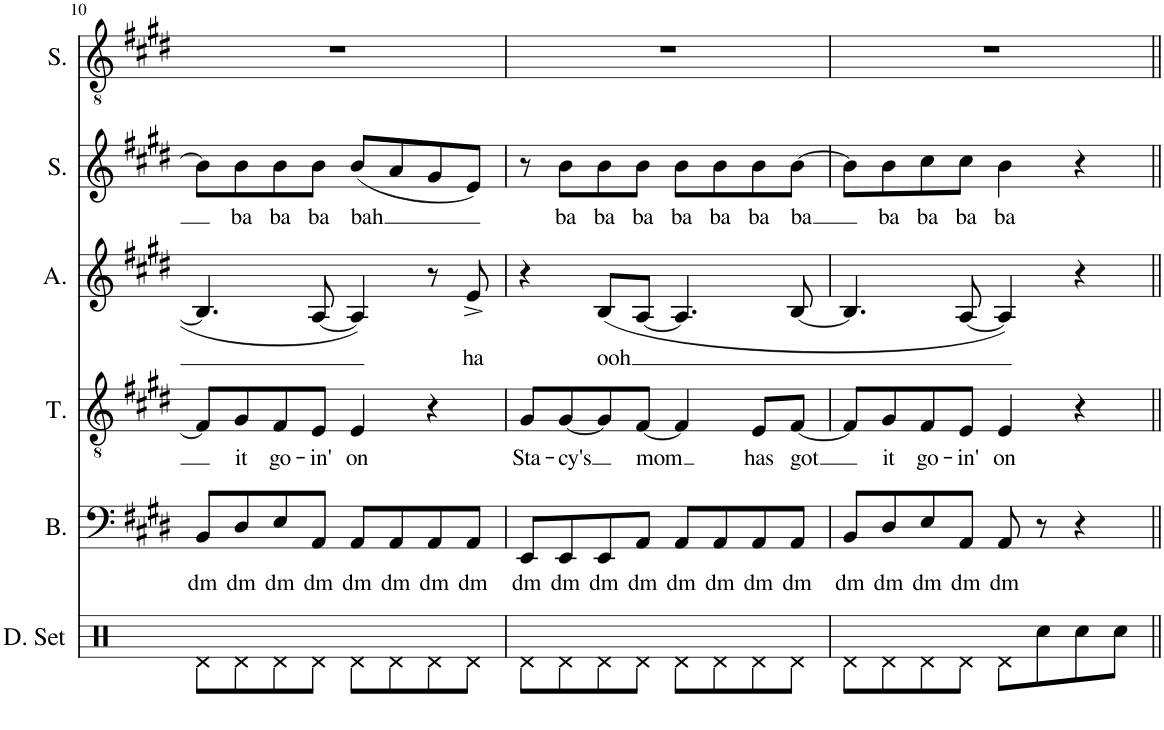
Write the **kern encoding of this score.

**kern	**kern	**text	**kern	**text	**kern	**text	**kern	**text	**kern
*part6	*part5	*part5	*part4	*part4	*part3	*part3	*part2	*part2	*part1
*staff6	*staff5	*staff5	*staff4	*staff4	*staff3	*staff3	*staff2	*staff2	*staff1
*I"Drumset	*I"Bass	*	*I"Tenor	*	*I"Alto	*	*I"Soprano	*	*I"Solo
*I'D. Set	*I'B.	*	*I'T.	*	*I'A.	*	*I'S.	*	*I'S.
!!LO:PB:g=z
*clefX	*clefF4	*	*clefGv2	*	*clefG2	*	*clefG2	*	*clefGv2
*k[]	*k[f#c#g#d#]	*	*k[f#c#g#d#]	*	*k[f#c#g#d#]	*	*k[f#c#g#d#]	*	*k[f#c#g#d#]
*M4/4	*M4/4	*	*M4/4	*	*M4/4	*	*M4/4	*	*M4/4
=10	=10	=10	=10	=10	=10	=10	=10	=10	=10
!	!	!LO:LY:b	!	!	!	!	!	!	!
8Rd\L	8BB/L	dm	8F#/L]	.	4.B/]	.	8b\L]	.	1r
!	!	!LO:LY:b	!	!LO:LY:b	!	!	!	!LO:LY:b	!
8Rd\	8D#/	dm	8G#/	it	.	.	8b\	ba	.
!	!	!LO:LY:b	!	!LO:LY:b	!	!	!	!LO:LY:b	!
8Rd\	8E/	dm	8F#/	go-	.	.	8b\	ba	.
!	!	!LO:LY:b	!	!LO:LY:b	!	!	!	!LO:LY:b	!
8Rd\J	8AA/J	dm	8E/J	-in'	[8A/	.	8b\J	ba	.
!	!	!LO:LY:b	!	!LO:LY:b	!	!	!	!LO:LY:b	!
8Rd\L	8AA/L	dm	4E/	on	4A/]	.	(8b/L	bah	.
!	!	!LO:LY:b	!	!	!	!	!	!	!
8Rd\	8AA/	dm	.	.	.	.	8a/	.	.
!	!	!LO:LY:b	!	!	!	!	!	!	!
8Rd\	8AA/	dm	4r	.	8r	.	8g#/	.	.
!	!	!LO:LY:b	!	!	!	!LO:LY:b	!	!	!
8Rd\J	8AA/J	dm	.	.	8e^/	ha	8e/J)	.	.
=11	=11	=11	=11	=11	=11	=11	=11	=11	=11
!	!	!LO:LY:b	!	!LO:LY:b	!	!	!	!	!
8Rd\L	8EE/L	dm	8G#/L	Sta-	4r	.	8r	.	1r
!	!	!LO:LY:b	!	!LO:LY:b	!	!	!	!LO:LY:b	!
8Rd\	8EE/	dm	[8G#/	-cy's	.	.	8b\L	ba	.
!	!	!LO:LY:b	!	!	!	!LO:LY:b	!	!LO:LY:b	!
8Rd\	8EE/	dm	8G#/]	.	(8B/L	ooh	8b\	ba	.
!	!	!LO:LY:b	!	!LO:LY:b	!	!	!	!LO:LY:b	!
8Rd\J	8AA/J	dm	[8F#/J	mom	[8A/J	.	8b\J	ba	.
!	!	!LO:LY:b	!	!	!	!	!	!LO:LY:b	!
8Rd\L	8AA/L	dm	4F#/]	.	4.A/]	.	8b\L	ba	.
!	!	!LO:LY:b	!	!	!	!	!	!LO:LY:b	!
8Rd\	8AA/	dm	.	.	.	.	8b\	ba	.
!	!	!LO:LY:b	!	!LO:LY:b	!	!	!	!LO:LY:b	!
8Rd\	8AA/	dm	8E/L	has	.	.	8b\	ba	.
!	!	!LO:LY:b	!	!LO:LY:b	!	!	!	!LO:LY:b	!
8Rd\J	8AA/J	dm	[8F#/J	got	[8B/	.	[8b\J	ba	.
=12	=12	=12	=12	=12	=12	=12	=12	=12	=12
!	!	!LO:LY:b	!	!	!	!	!	!	!
8Rd\L	8BB/L	dm	8F#/L]	.	4.B/]	.	8b\L]	.	1r
!	!	!LO:LY:b	!	!LO:LY:b	!	!	!	!LO:LY:b	!
8Rd\	8D#/	dm	8G#/	it	.	.	8b\	ba	.
!	!	!LO:LY:b	!	!LO:LY:b	!	!	!	!LO:LY:b	!
8Rd\	8E/	dm	8F#/	go-	.	.	8cc#\	ba	.
!	!	!LO:LY:b	!	!LO:LY:b	!	!	!	!LO:LY:b	!
8Rd\J	8AA/J	dm	8E/J	-in'	[8A/	.	8cc#\J	ba	.
!	!	!LO:LY:b	!	!LO:LY:b	!	!	!	!LO:LY:b	!
8Rd\L	8AA/	dm	4E/	on	4A/])	.	4b\	ba	.
8Rcc\	8r	.	.	.	.	.	.	.	.
8Rcc\	4r	.	4r	.	4r	.	4r	.	.
8Rcc\J	.	.	.	.	.	.	.	.	.
=||	=||	=||	=||	=||	=||	=||	=||	=||	=||
*-	*-	*-	*-	*-	*-	*-	*-	*-	*-
